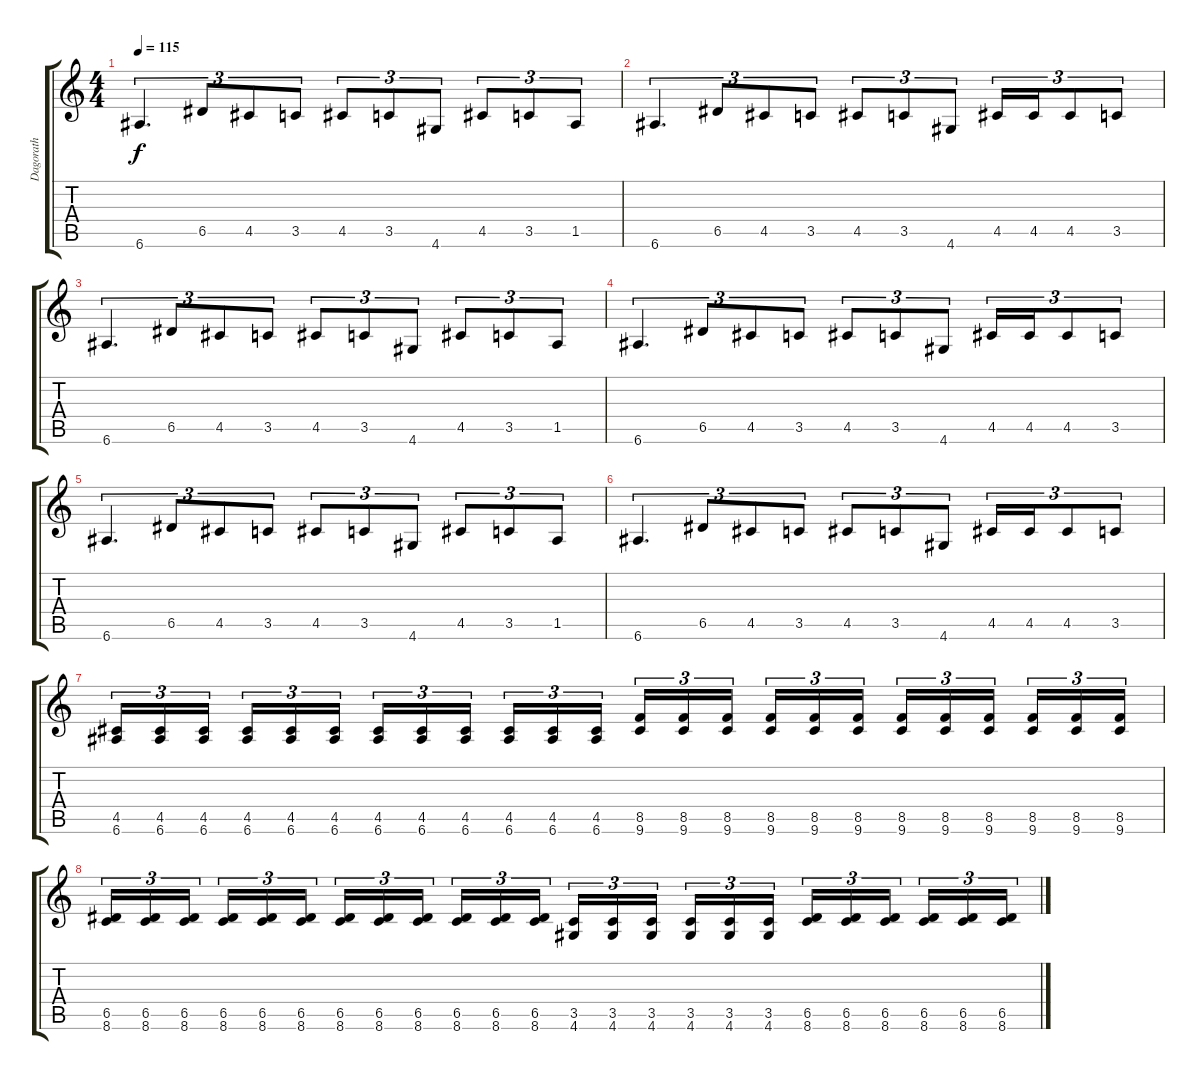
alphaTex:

\track ("Dagorath" "Dagorath") {instrument distortionguitar}
\staff {score tabs}
\tuning (E4 B3 G3 D3 A2 E2) {hide}
\ts (4 4)
\tempo 115
\clef g2
\ks c
6.6.4{d tu (3 2) dy f} 6.5.8{tu (3 2)} 4.5.8{tu (3 2)} 3.5.8{tu (3 2)} 4.5.8{tu (3 2)} 3.5.8{tu (3 2)} 4.6.8{tu (3 2)} 4.5.8{tu (3 2)} 3.5.8{tu (3 2)} 1.5.8{tu (3 2)} |
6.6.4{d tu (3 2)} 6.5.8{tu (3 2)} 4.5.8{tu (3 2)} 3.5.8{tu (3 2)} 4.5.8{tu (3 2)} 3.5.8{tu (3 2)} 4.6.8{tu (3 2)} 4.5.16{tu (3 2)} 4.5.16{tu (3 2)} 4.5.8{tu (3 2)} 3.5.8{tu (3 2)} |
6.6.4{d tu (3 2)} 6.5.8{tu (3 2)} 4.5.8{tu (3 2)} 3.5.8{tu (3 2)} 4.5.8{tu (3 2)} 3.5.8{tu (3 2)} 4.6.8{tu (3 2)} 4.5.8{tu (3 2)} 3.5.8{tu (3 2)} 1.5.8{tu (3 2)} |
6.6.4{d tu (3 2)} 6.5.8{tu (3 2)} 4.5.8{tu (3 2)} 3.5.8{tu (3 2)} 4.5.8{tu (3 2)} 3.5.8{tu (3 2)} 4.6.8{tu (3 2)} 4.5.16{tu (3 2)} 4.5.16{tu (3 2)} 4.5.8{tu (3 2)} 3.5.8{tu (3 2)} |
6.6.4{d tu (3 2)} 6.5.8{tu (3 2)} 4.5.8{tu (3 2)} 3.5.8{tu (3 2)} 4.5.8{tu (3 2)} 3.5.8{tu (3 2)} 4.6.8{tu (3 2)} 4.5.8{tu (3 2)} 3.5.8{tu (3 2)} 1.5.8{tu (3 2)} |
6.6.4{d tu (3 2)} 6.5.8{tu (3 2)} 4.5.8{tu (3 2)} 3.5.8{tu (3 2)} 4.5.8{tu (3 2)} 3.5.8{tu (3 2)} 4.6.8{tu (3 2)} 4.5.16{tu (3 2)} 4.5.16{tu (3 2)} 4.5.8{tu (3 2)} 3.5.8{tu (3 2)} |
(4.5 6.6).16{tu (3 2)} (4.5 6.6).16{tu (3 2)} (4.5 6.6).16{tu (3 2) beam splitsecondary} (4.5 6.6).16{tu (3 2)} (4.5 6.6).16{tu (3 2)} (4.5 6.6).16{tu (3 2)} (4.5 6.6).16{tu (3 2)} (4.5 6.6).16{tu (3 2)} (4.5 6.6).16{tu (3 2) beam splitsecondary} (4.5 6.6).16{tu (3 2)} (4.5 6.6).16{tu (3 2)} (4.5 6.6).16{tu (3 2)} (8.5 9.6).16{tu (3 2)} (8.5 9.6).16{tu (3 2)} (8.5 9.6).16{tu (3 2) beam splitsecondary} (8.5 9.6).16{tu (3 2)} (8.5 9.6).16{tu (3 2)} (8.5 9.6).16{tu (3 2)} (8.5 9.6).16{tu (3 2)} (8.5 9.6).16{tu (3 2)} (8.5 9.6).16{tu (3 2) beam splitsecondary} (8.5 9.6).16{tu (3 2)} (8.5 9.6).16{tu (3 2)} (8.5 9.6).16{tu (3 2)} |
(6.5 8.6).16{tu (3 2)} (6.5 8.6).16{tu (3 2)} (6.5 8.6).16{tu (3 2) beam splitsecondary} (6.5 8.6).16{tu (3 2)} (6.5 8.6).16{tu (3 2)} (6.5 8.6).16{tu (3 2)} (6.5 8.6).16{tu (3 2)} (6.5 8.6).16{tu (3 2)} (6.5 8.6).16{tu (3 2) beam splitsecondary} (6.5 8.6).16{tu (3 2)} (6.5 8.6).16{tu (3 2)} (6.5 8.6).16{tu (3 2)} (3.5 4.6).16{tu (3 2)} (3.5 4.6).16{tu (3 2)} (3.5 4.6).16{tu (3 2) beam splitsecondary} (3.5 4.6).16{tu (3 2)} (3.5 4.6).16{tu (3 2)} (3.5 4.6).16{tu (3 2)} (6.5 8.6).16{tu (3 2)} (6.5 8.6).16{tu (3 2)} (6.5 8.6).16{tu (3 2) beam splitsecondary} (6.5 8.6).16{tu (3 2)} (6.5 8.6).16{tu (3 2)} (6.5 8.6).16{tu (3 2)}
